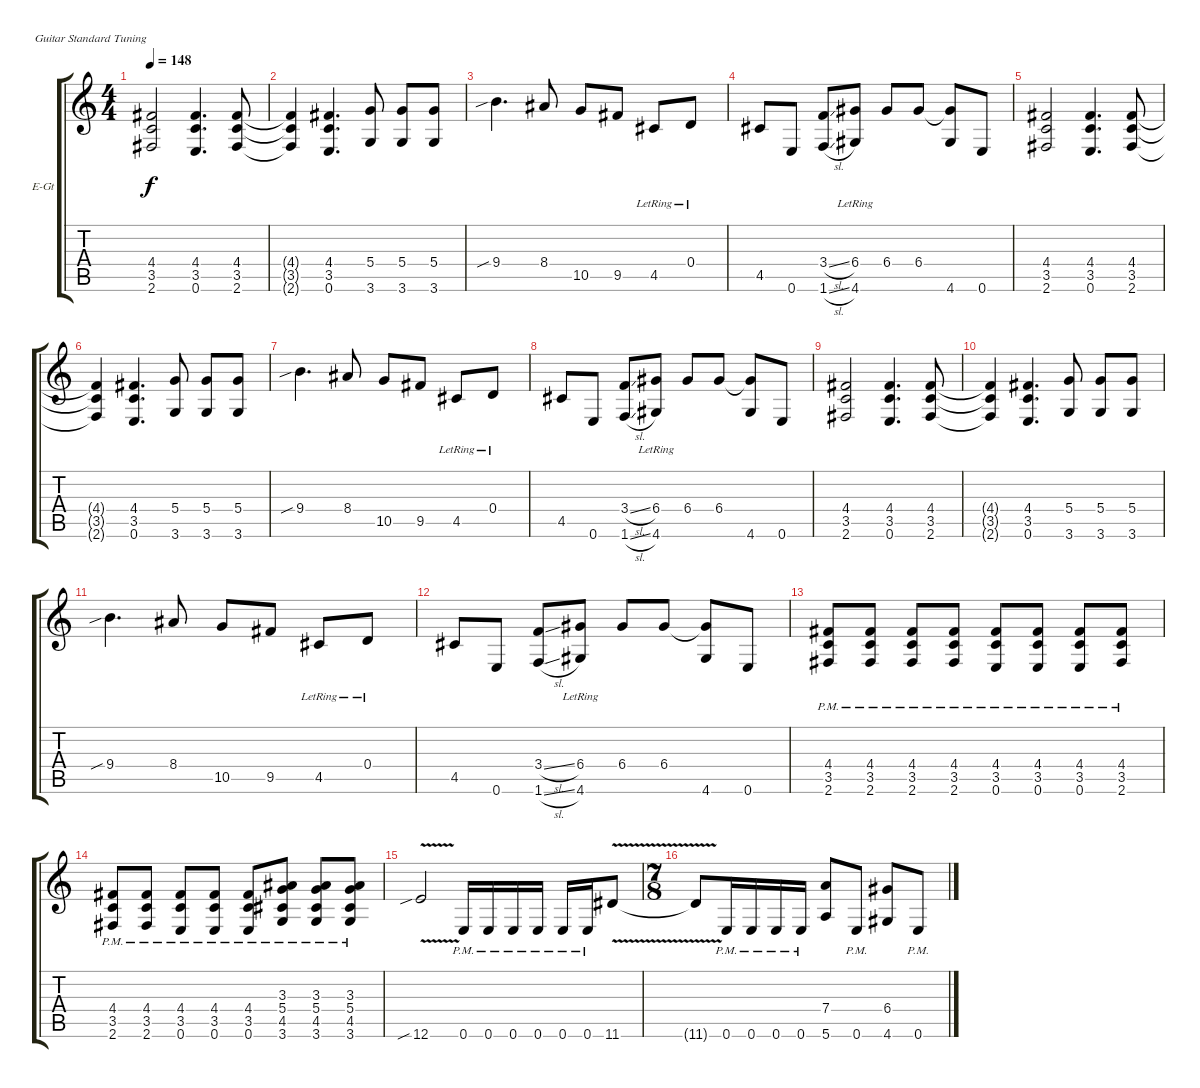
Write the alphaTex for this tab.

\bracketExtendMode groupsimilarinstruments
\firstSystemTrackNameOrientation horizontal
\otherSystemsTrackNameOrientation horizontal
\track ("Guitar 1" "E-Gt") {instrument distortionguitar}
\staff {score tabs}
\tuning (E4 B3 G3 D3 A2 E2)
\ts (4 4)
\beaming (8 2 2 2 2)
\tempo 148
\clef g2
\ks c
(4.4 3.5 2.6).2{dy f} (4.4 3.5 0.6).4{d} (4.4 3.5 2.6).8 |
(4.4{t} 3.5{t} 2.6{t}).4 (4.4 3.5 0.6).4{d} (5.4 3.6).8 (5.4 3.6).8 (5.4 3.6).8 |
9.4{sib}.4{d} 8.4.8 10.5.8 9.5.8 4.5{lr}.8 0.4{lr}.8 |
4.5.8 0.6.8 (3.4{sl} 1.6{sl}).8 (6.4 4.6{lr}).8 6.4.8 6.4.8 (6.4{t} 4.6).8 0.6.8 |
(4.4 3.5 2.6).2 (4.4 3.5 0.6).4{d} (4.4 3.5 2.6).8 |
(4.4{t} 3.5{t} 2.6{t}).4 (4.4 3.5 0.6).4{d} (5.4 3.6).8 (5.4 3.6).8 (5.4 3.6).8 |
9.4{sib}.4{d} 8.4.8 10.5.8 9.5.8 4.5{lr}.8 0.4{lr}.8 |
4.5.8 0.6.8 (3.4{sl} 1.6{sl}).8 (6.4 4.6{lr}).8 6.4.8 6.4.8 (6.4{t} 4.6).8 0.6.8 |
(4.4 3.5 2.6).2 (4.4 3.5 0.6).4{d} (4.4 3.5 2.6).8 |
(4.4{t} 3.5{t} 2.6{t}).4 (4.4 3.5 0.6).4{d} (5.4 3.6).8 (5.4 3.6).8 (5.4 3.6).8 |
9.4{sib}.4{d} 8.4.8 10.5.8 9.5.8 4.5{lr}.8 0.4{lr}.8 |
4.5.8 0.6.8 (3.4{sl} 1.6{sl}).8 (6.4 4.6{lr}).8 6.4.8 6.4.8 (6.4{t} 4.6).8 0.6.8 |
(4.4{pm} 3.5{pm} 2.6{pm}).8 (4.4{pm} 3.5{pm} 2.6{pm}).8 (4.4{pm} 3.5{pm} 2.6{pm}).8 (4.4{pm} 3.5{pm} 2.6{pm}).8 (4.4{pm} 3.5{pm} 0.6{pm}).8 (4.4{pm} 3.5{pm} 0.6{pm}).8 (4.4{pm} 3.5{pm} 0.6{pm}).8 (4.4{pm} 3.5{pm} 2.6{pm}).8 |
(4.4{pm} 3.5{pm} 2.6{pm}).8 (4.4{pm} 3.5{pm} 2.6{pm}).8 (4.4{pm} 3.5{pm} 0.6{pm}).8 (4.4{pm} 3.5{pm} 0.6{pm}).8 (4.4{pm} 3.5{pm} 0.6{pm}).8 (3.3{pm} 5.4{pm} 4.5{pm} 3.6{pm}).8 (3.3{pm} 5.4{pm} 4.5{pm} 3.6{pm}).8 (3.3{pm} 5.4{pm} 4.5{pm} 3.6{pm}).8 |
12.6{v sib}.2 0.6{pm}.16 0.6{pm}.16 0.6{pm}.16 0.6{pm}.16 0.6{pm}.16 0.6{pm}.16 11.6{v}.8 |
\ts (7 8)
\beaming (8 3 2 2)
11.6{v t}.8 0.6{pm}.16 0.6{pm}.16 0.6{pm}.16 0.6{pm}.16 (7.4 5.6).8 0.6{pm}.8 (6.4 4.6).8 0.6{pm}.8
